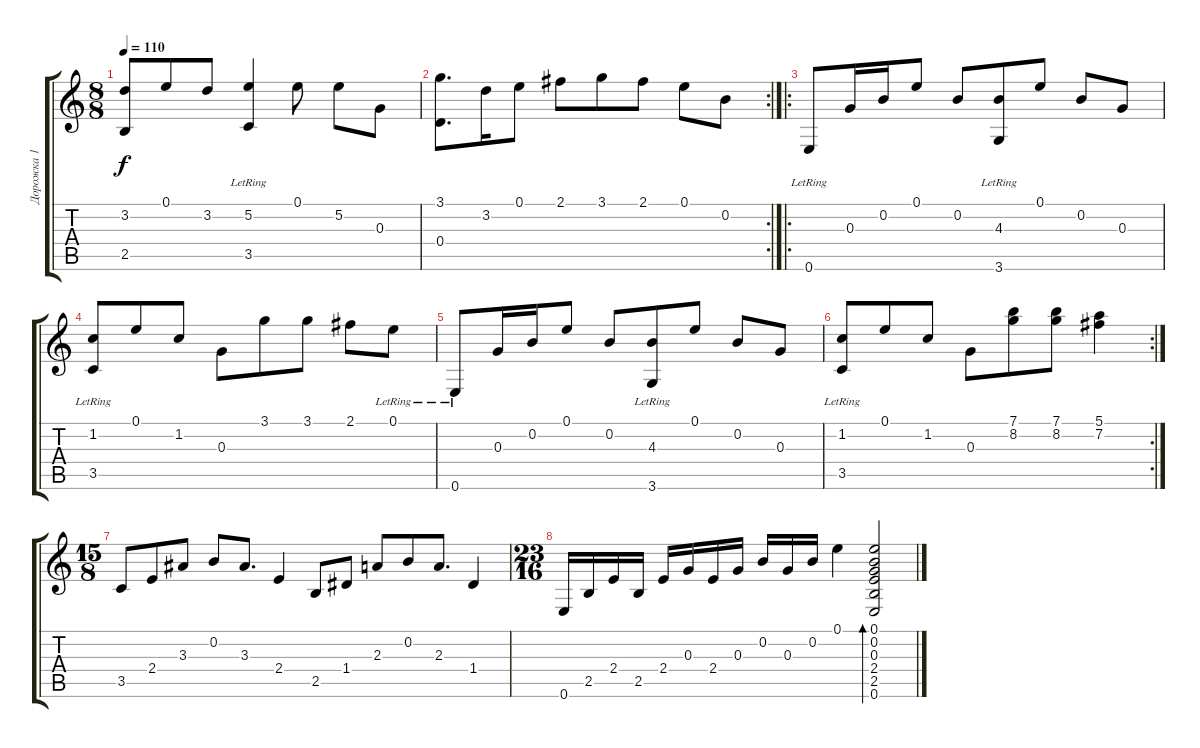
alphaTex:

\track ("Дорожка 1" "Дорожка 1") {instrument acousticguitarsteel}
\staff {score tabs}
\tuning (E4 B3 G3 D3 A2 E2) {hide}
\ts (8 8)
\tempo 110
\clef g2
\ks c
(3.2 2.5).8{dy f} 0.1.8 3.2.8 (5.2{lr} 3.5{lr}).4 0.1.8 5.2.8 0.3.8 |
\rc 2
(3.1 0.4).8{d} 3.2.16 0.1.8 2.1.8 3.1.8 2.1.8 0.1.8 0.2.8 |
\ro
0.6{lr}.8 0.3.16 0.2.16 0.1.8 0.2.8 (4.3{lr} 3.6{lr}).8 0.1.8 0.2.8 0.3.8 |
(1.2{lr} 3.5{lr}).8 0.1.8 1.2.8 0.3.8 3.1.8 3.1.8 2.1.8 0.1{lr}.8 |
0.6{lr}.8 0.3.16 0.2.16 0.1.8 0.2.8 (4.3{lr} 3.6{lr}).8 0.1.8 0.2.8 0.3.8 |
\rc 2
(1.2{lr} 3.5{lr}).8 0.1.8 1.2.8 0.3.8 (7.1 8.2).8 (7.1 8.2).8 (5.1 7.2).4 |
\ts (15 8)
3.5.8 2.4.8 3.3.8 0.2.8 3.3.8{d} 2.4.4 2.5.8 1.4.8 2.3.8 0.2.8 2.3.8{d} 1.4.4 |
\ts (23 16)
0.6.16 2.5.16 2.4.16 2.5.16 2.4.16 0.3.16 2.4.16 0.3.16 0.2.16 0.3.16 0.2.16 0.1.4 (0.1 0.2 0.3 2.4 2.5 0.6).2{bd 240}
